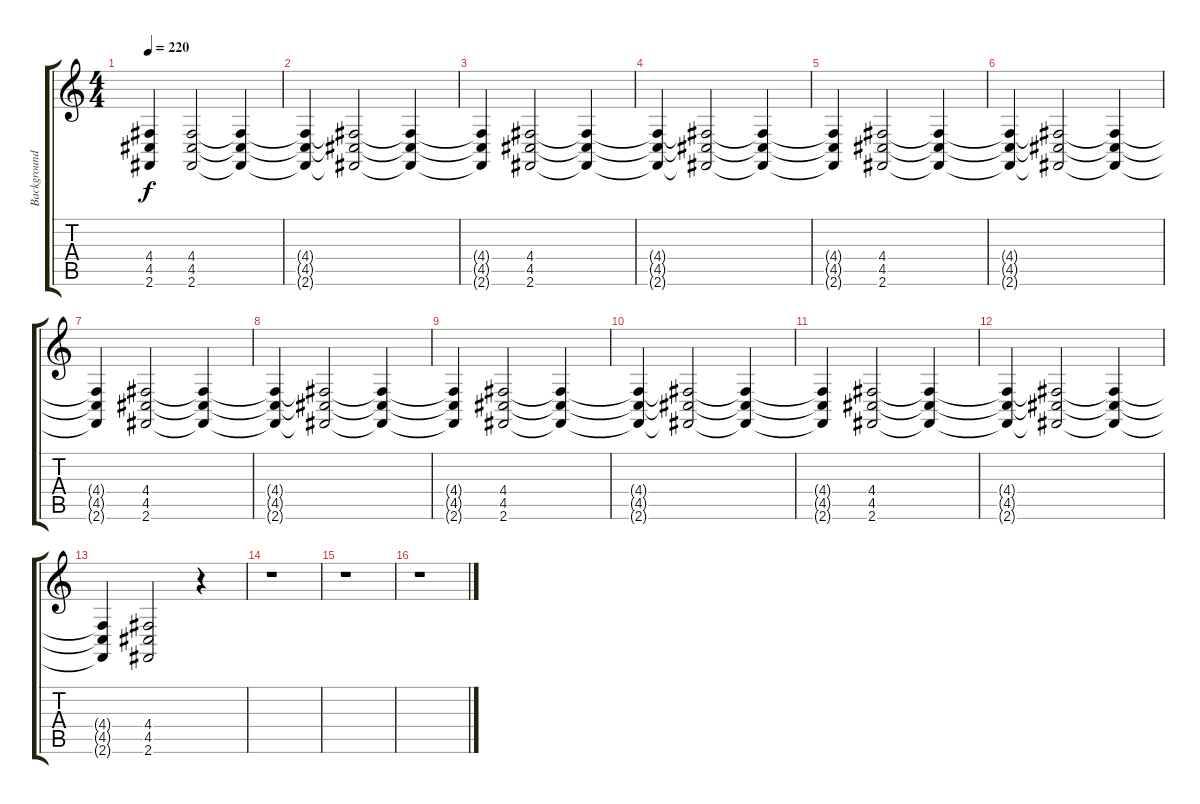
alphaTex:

\track ("Background" "Background") {instrument frenchhorn}
\staff {score tabs}
\tuning (E4 B3 G3 D3 A2 E2) {hide}
\ts (4 4)
\tempo 220
\clef g2
\ks c
(4.4{t} 4.5{t} 2.6{t}).4{dy f} (4.4 4.5 2.6).2 (4.4{t} 4.5{t} 2.6{t}).4 |
(4.4{t} 4.5{t} 2.6{t}).4 (4.4{t} 4.5{t} 2.6{t}).2 (4.4{t} 4.5{t} 2.6{t}).4 |
(4.4{t} 4.5{t} 2.6{t}).4 (4.4 4.5 2.6).2 (4.4{t} 4.5{t} 2.6{t}).4 |
(4.4{t} 4.5{t} 2.6{t}).4 (4.4{t} 4.5{t} 2.6{t}).2 (4.4{t} 4.5{t} 2.6{t}).4 |
(4.4{t} 4.5{t} 2.6{t}).4 (4.4 4.5 2.6).2 (4.4{t} 4.5{t} 2.6{t}).4 |
(4.4{t} 4.5{t} 2.6{t}).4 (4.4{t} 4.5{t} 2.6{t}).2 (4.4{t} 4.5{t} 2.6{t}).4 |
(4.4{t} 4.5{t} 2.6{t}).4 (4.4 4.5 2.6).2 (4.4{t} 4.5{t} 2.6{t}).4 |
(4.4{t} 4.5{t} 2.6{t}).4 (4.4{t} 4.5{t} 2.6{t}).2 (4.4{t} 4.5{t} 2.6{t}).4 |
(4.4{t} 4.5{t} 2.6{t}).4 (4.4 4.5 2.6).2 (4.4{t} 4.5{t} 2.6{t}).4 |
(4.4{t} 4.5{t} 2.6{t}).4 (4.4{t} 4.5{t} 2.6{t}).2 (4.4{t} 4.5{t} 2.6{t}).4 |
(4.4{t} 4.5{t} 2.6{t}).4 (4.4 4.5 2.6).2 (4.4{t} 4.5{t} 2.6{t}).4 |
(4.4{t} 4.5{t} 2.6{t}).4 (4.4{t} 4.5{t} 2.6{t}).2 (4.4{t} 4.5{t} 2.6{t}).4 |
(4.4{t} 4.5{t} 2.6{t}).4 (4.4 4.5 2.6).2 r.4 |
r.1 |
r.1 |
r.1
